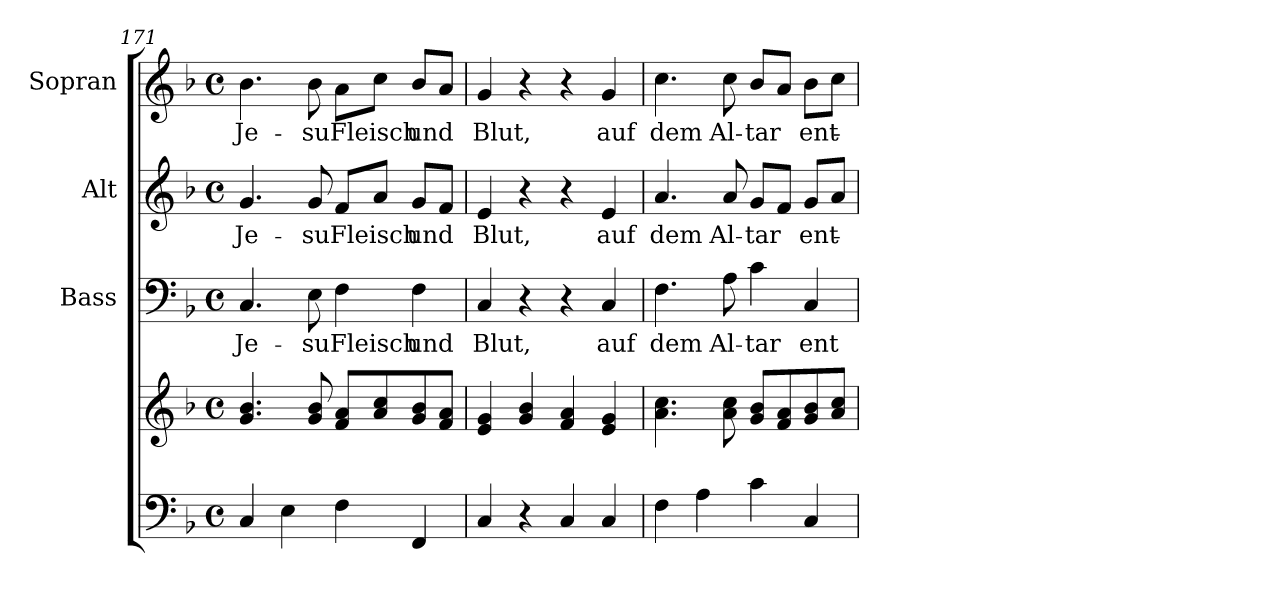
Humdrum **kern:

**kern	**kern	**kern	**text	**kern	**text	**kern	**text
*part4	*part4	*part3	*part3	*part2	*part2	*part1	*part1
*staff5	*staff4	*staff3	*staff3	*staff2	*staff2	*staff1	*staff1
*	*	*I"Bass	*	*I"Alt	*	*I"Sopran	*
*	*	*I'B.	*	*I'A.	*	*I'S.	*
*clefF4	*clefG2	*clefF4	*	*clefG2	*	*clefG2	*
*k[b-]	*k[b-]	*k[b-]	*	*k[b-]	*	*k[b-]	*
*F:	*F:	*F:	*	*F:	*	*F:	*
*M4/4	*M4/4	*M4/4	*	*M4/4	*	*M4/4	*
*met(c)	*met(c)	*met(c)	*	*met(c)	*	*met(c)	*
=171	=171	=171	=171	=171	=171	=171	=171
!	!	!	!LO:LY:b	!	!LO:LY:b	!	!LO:LY:b
4C/	4.g/ 4.b-/	4.C/	Je-	4.g/	Je-	4.b-\	Je-
4E\	.	.	.	.	.	.	.
!	!	!	!LO:LY:b	!	!LO:LY:b	!	!LO:LY:b
.	8g/ 8b-/	8E\	-su	8g/	-su	8b-\	-su
!	!	!	!LO:LY:b	!	!LO:LY:b	!	!LO:LY:b
4F\	8f/ 8a/L	4F\	Fleisch	8f/L	Fleisch	8a\L	Fleisch
.	8a/ 8cc/	.	.	8a/J	.	8cc\J	.
!	!	!	!LO:LY:b	!	!LO:LY:b	!	!LO:LY:b
4FF/	8g/ 8b-/	4F\	und	8g/L	und	8b-/L	und
.	8f/ 8a/J	.	.	8f/J	.	8a/J	.
!!LO:LB:g=z
=172	=172	=172	=172	=172	=172	=172	=172
!	!	!	!LO:LY:b	!	!LO:LY:b	!	!LO:LY:b
4C/	4e/ 4g/	4C/	Blut,	4e/	Blut,	4g/	Blut,
4r	4g/ 4b-/	4r	.	4r	.	4r	.
4C/	4f/ 4a/	4r	.	4r	.	4r	.
!	!	!	!LO:LY:b	!	!LO:LY:b	!	!LO:LY:b
4C/	4e/ 4g/	4C/	auf	4e/	auf	4g/	auf
=173	=173	=173	=173	=173	=173	=173	=173
!	!	!	!LO:LY:b	!	!LO:LY:b	!	!LO:LY:b
4F\	4.a\ 4.cc\	4.F\	dem	4.a/	dem	4.cc\	dem
4A\	.	.	.	.	.	.	.
!	!	!	!LO:LY:b	!	!LO:LY:b	!	!LO:LY:b
.	8a\ 8cc\	8A\	Al-	8a/	Al-	8cc\	Al-
!	!	!	!LO:LY:b	!	!LO:LY:b	!	!LO:LY:b
4c\	8g/ 8b-/L	4c\	-tar	8g/L	-tar	8b-/L	-tar
.	8f/ 8a/	.	.	8f/J	.	8a/J	.
!	!	!	!LO:LY:b	!	!LO:LY:b	!	!LO:LY:b
4C/	8g/ 8b-/	4C/	ent-	8g/L	ent-	8b-\L	ent-
.	8a/ 8cc/J	.	.	8a/J	.	8cc\J	.
=	=	=	=	=	=	=	=
*-	*-	*-	*-	*-	*-	*-	*-
